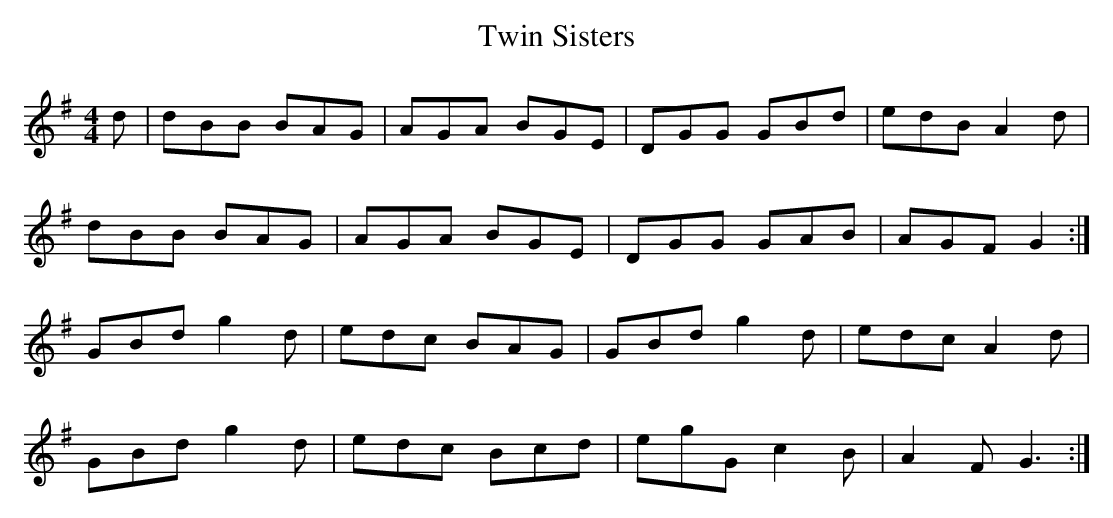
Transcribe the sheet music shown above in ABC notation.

X:1
T:Twin Sisters
M:4/4
K:G
L:1/8
d|dBB BAG | AGA BGE | DGG GBd |edB A2 d |
dBB BAG | AGA BGE | DGG GAB| AGF G2:|
GBd g2 d | edc BAG | GBd g2d |edc A2 d|
GBd g2d |edc Bcd | egG c2 B| A2 F G3 :|
